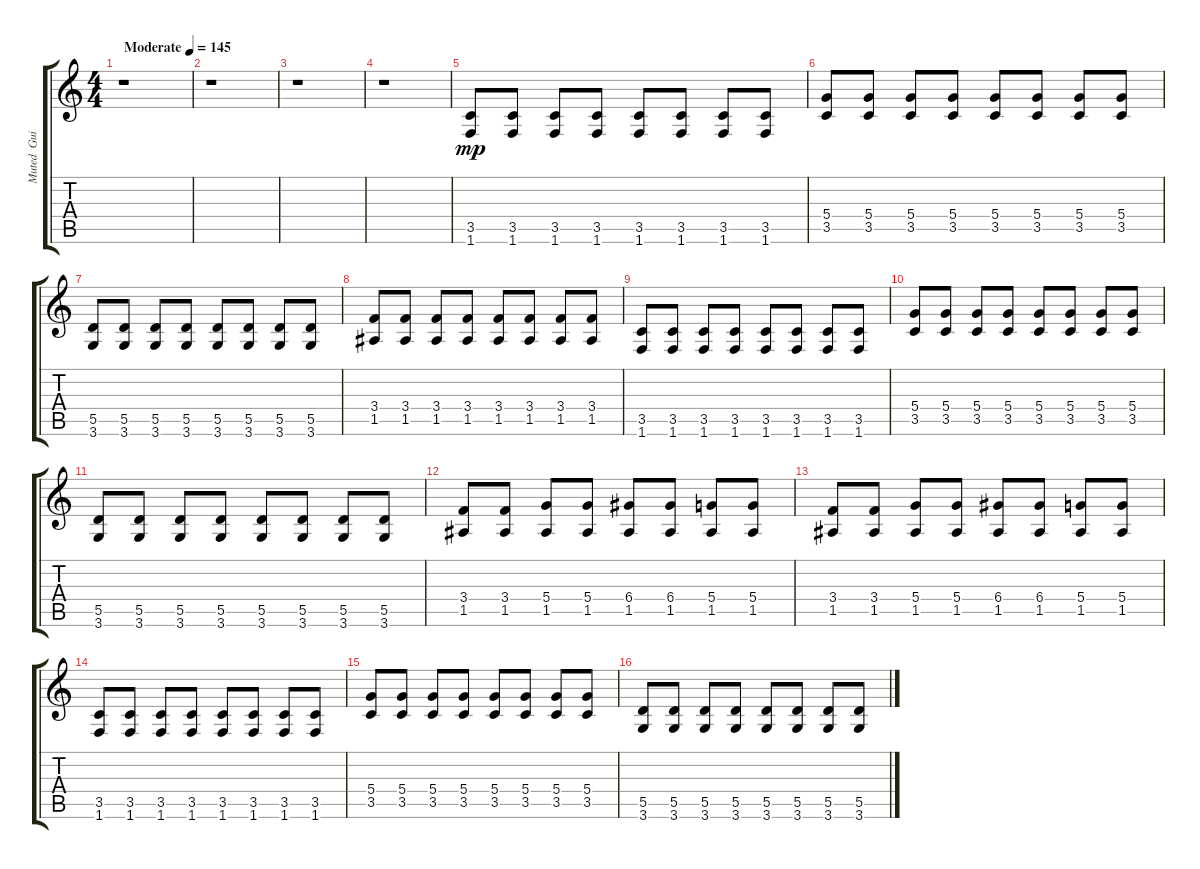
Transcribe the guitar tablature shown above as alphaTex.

\track ("Muted  Guitar" "Muted  Gui") {instrument electricguitarmuted}
\staff {score tabs}
\tuning (E4 B3 G3 D3 A2 E2) {hide}
\ts (4 4)
\tempo (145 "Moderate")
\clef g2
\ks c
r.1{dy mp instrument electricguitarmuted} |
r.1 |
r.1 |
r.1 |
(3.5 1.6).8{volume 11 balance 8 instrument electricguitarmuted} (3.5 1.6).8 (3.5 1.6).8 (3.5 1.6).8 (3.5 1.6).8 (3.5 1.6).8 (3.5 1.6).8 (3.5 1.6).8 |
(5.4 3.5).8 (5.4 3.5).8 (5.4 3.5).8 (5.4 3.5).8 (5.4 3.5).8 (5.4 3.5).8 (5.4 3.5).8 (5.4 3.5).8 |
(5.5 3.6).8 (5.5 3.6).8 (5.5 3.6).8 (5.5 3.6).8 (5.5 3.6).8 (5.5 3.6).8 (5.5 3.6).8 (5.5 3.6).8 |
(3.4 1.5).8 (3.4 1.5).8 (3.4 1.5).8 (3.4 1.5).8 (3.4 1.5).8 (3.4 1.5).8 (3.4 1.5).8 (3.4 1.5).8 |
(3.5 1.6).8 (3.5 1.6).8 (3.5 1.6).8 (3.5 1.6).8 (3.5 1.6).8 (3.5 1.6).8 (3.5 1.6).8 (3.5 1.6).8 |
(5.4 3.5).8 (5.4 3.5).8 (5.4 3.5).8 (5.4 3.5).8 (5.4 3.5).8 (5.4 3.5).8 (5.4 3.5).8 (5.4 3.5).8 |
(5.5 3.6).8 (5.5 3.6).8 (5.5 3.6).8 (5.5 3.6).8 (5.5 3.6).8 (5.5 3.6).8 (5.5 3.6).8 (5.5 3.6).8 |
(3.4 1.5).8 (3.4 1.5).8 (5.4 1.5).8 (5.4 1.5).8 (6.4 1.5).8 (6.4 1.5).8 (5.4 1.5).8 (5.4 1.5).8 |
(3.4 1.5).8 (3.4 1.5).8 (5.4 1.5).8 (5.4 1.5).8 (6.4 1.5).8 (6.4 1.5).8 (5.4 1.5).8 (5.4 1.5).8 |
(3.5 1.6).8 (3.5 1.6).8 (3.5 1.6).8 (3.5 1.6).8 (3.5 1.6).8 (3.5 1.6).8 (3.5 1.6).8 (3.5 1.6).8 |
(5.4 3.5).8 (5.4 3.5).8 (5.4 3.5).8 (5.4 3.5).8 (5.4 3.5).8 (5.4 3.5).8 (5.4 3.5).8 (5.4 3.5).8 |
(5.5 3.6).8 (5.5 3.6).8 (5.5 3.6).8 (5.5 3.6).8 (5.5 3.6).8 (5.5 3.6).8 (5.5 3.6).8 (5.5 3.6).8
